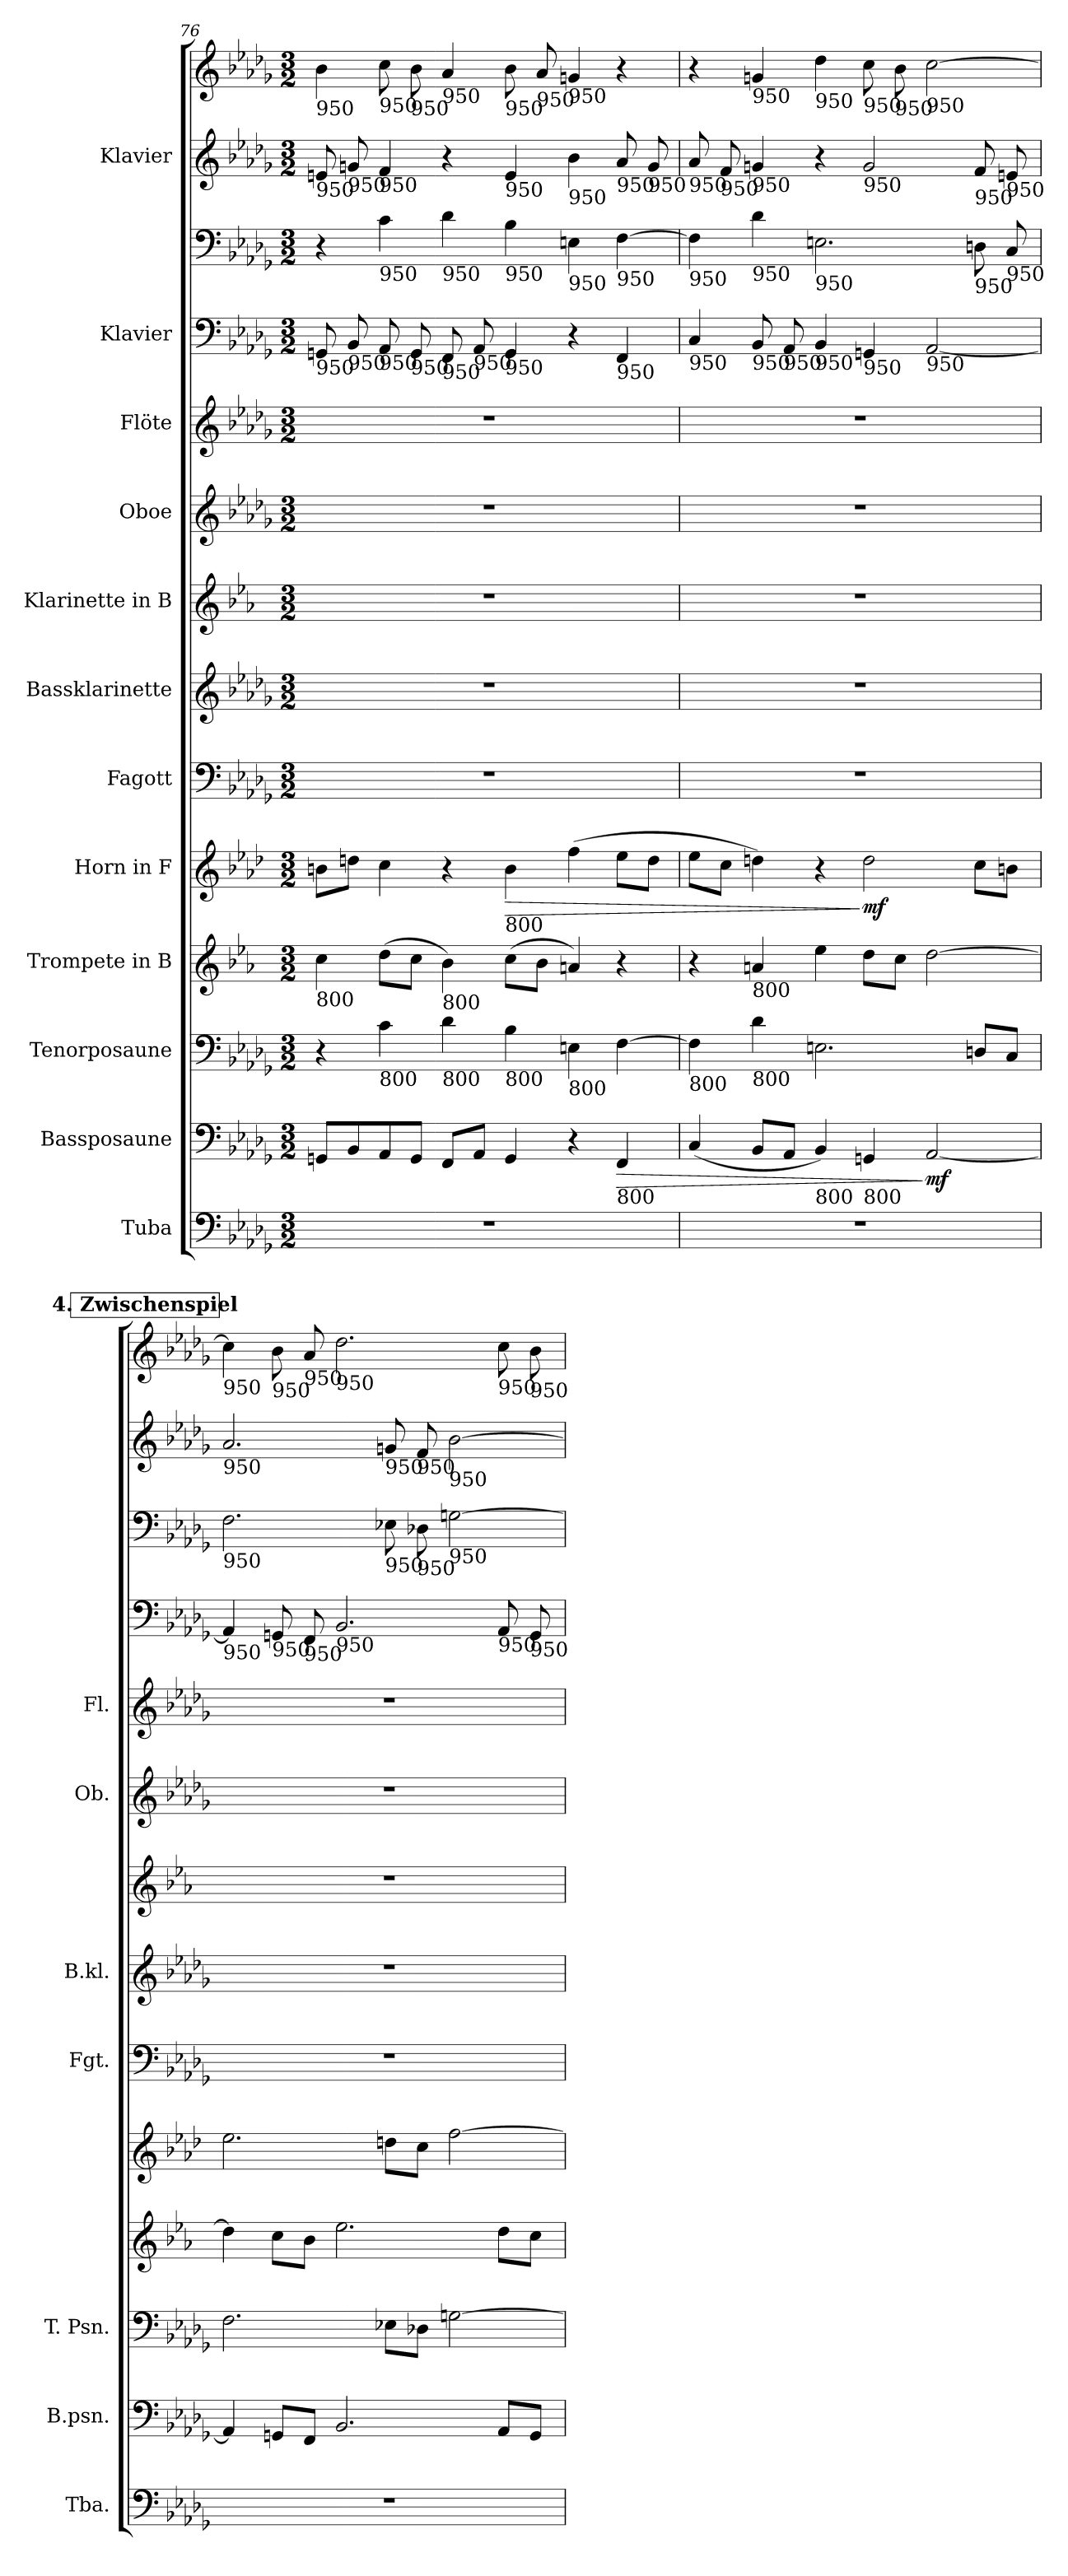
**kern	**kern	**dynam	**kern	**kern	**kern	**dynam	**kern	**kern	**kern	**kern	**kern	**kern	**kern	**kern	**kern
*part12	*part11	*part11	*part10	*part9	*part8	*part8	*part7	*part6	*part5	*part4	*part3	*part2	*part2	*part1	*part1
*staff14	*staff13	*staff13	*staff12	*staff11	*staff10	*staff10	*staff9	*staff8	*staff7	*staff6	*staff5	*staff4	*staff3	*staff2	*staff1
*I"Tuba	*I"Bassposaune	*	*I"Tenorposaune	*I"Trompete in B	*I"Horn in F	*	*I"Fagott	*I"Bassklarinette	*I"Klarinette in B	*I"Oboe	*I"Flöte	*I"Klavier	*	*I"Klavier	*
*I'Tba.	*I'B.psn.	*	*I'T. Psn.	*	*	*	*I'Fgt.	*I'B.kl.	*	*I'Ob.	*I'Fl.	*	*	*	*
*clefF4	*clefF4	*	*clefF4	*clefG2	*clefG2	*	*clefF4	*clefG2	*clefG2	*clefG2	*clefG2	*clefF4	*clefF4	*clefG2	*clefG2
*	*	*	*	*ITrd1c2	*ITrd4c7	*	*	*ITrd8c14	*ITrd1c2	*	*	*	*	*	*
*k[b-e-a-d-g-]	*k[b-e-a-d-g-]	*	*k[b-e-a-d-g-]	*k[b-e-a-d-g-]	*k[b-e-a-d-g-]	*	*k[b-e-a-d-g-]	*k[b-e-a-d-g-]	*k[b-e-a-d-g-]	*k[b-e-a-d-g-]	*k[b-e-a-d-g-]	*k[b-e-a-d-g-]	*k[b-e-a-d-g-]	*k[b-e-a-d-g-]	*k[b-e-a-d-g-]
*M3/2	*M3/2	*	*M3/2	*M3/2	*M3/2	*	*M3/2	*M3/2	*M3/2	*M3/2	*M3/2	*M3/2	*M3/2	*M3/2	*M3/2
=76	=76	=76	=76	=76	=76	=76	=76	=76	=76	=76	=76	=76	=76	=76	=76
!	!	!	!	!	!	!	!	!	!	!	!	!	!	!	!LO:TX:b:t=950
!	!	!	!	!	!	!	!	!	!	!	!	!	!	!LO:TX:b:t=950	!
!	!	!	!	!	!	!	!	!	!	!	!	!LO:TX:b:t=950	!	!	!
!	!	!	!	!LO:TX:b:t=800	!	!	!	!	!	!	!	!	!	!	!
1.r	8GGn/L	.	4r	4b-\	8en\L	.	1.r	1.r	1.r	1.r	1.r	8GGn/	4r	8en/	4b-\
!	!	!	!	!	!	!	!	!	!	!	!	!	!	!LO:TX:b:t=950	!
!	!	!	!	!	!	!	!	!	!	!	!	!LO:TX:b:t=950	!	!	!
.	8BB-/	.	.	.	8gn\J	.	.	.	.	.	.	8BB-/	.	8gn/	.
!	!	!	!	!	!	!	!	!	!	!	!	!	!	!	!LO:TX:b:t=950
!	!	!	!	!	!	!	!	!	!	!	!	!	!	!LO:TX:b:t=950	!
!	!	!	!	!	!	!	!	!	!	!	!	!	!LO:TX:b:t=950	!	!
!	!	!	!	!	!	!	!	!	!	!	!	!LO:TX:b:t=950	!	!	!
!	!	!	!LO:TX:b:t=800	!	!	!	!	!	!	!	!	!	!	!	!
.	8AA-/	.	4c\	(>8cc\L	4f\	.	.	.	.	.	.	8AA-/	4c\	4f/	8cc\
!	!	!	!	!	!	!	!	!	!	!	!	!	!	!	!LO:TX:b:t=950
!	!	!	!	!	!	!	!	!	!	!	!	!LO:TX:b:t=950	!	!	!
.	8GG/J	.	.	8b-\J	.	.	.	.	.	.	.	8GG/	.	.	8b-\
!	!	!	!	!	!	!	!	!	!	!	!	!	!	!	!LO:TX:b:t=950
!	!	!	!	!	!	!	!	!	!	!	!	!	!LO:TX:b:t=950	!	!
!	!	!	!	!	!	!	!	!	!	!	!	!LO:TX:b:t=950	!	!	!
!	!	!	!	!LO:TX:b:t=800	!	!	!	!	!	!	!	!	!	!	!
!	!	!	!LO:TX:b:t=800	!	!	!	!	!	!	!	!	!	!	!	!
.	8FF/L	.	4d-\	4a-\)	4r	.	.	.	.	.	.	8FF/	4d-\	4r	4a-/
!	!	!	!	!	!	!	!	!	!	!	!	!LO:TX:b:t=950	!	!	!
.	8AA-/J	.	.	.	.	.	.	.	.	.	.	8AA-/	.	.	.
!	!	!	!	!	!	!	!	!	!	!	!	!	!	!	!LO:TX:b:t=950
!	!	!	!	!	!	!	!	!	!	!	!	!	!	!LO:TX:b:t=950	!
!	!	!	!	!	!	!	!	!	!	!	!	!	!LO:TX:b:t=950	!	!
!	!	!	!	!	!	!	!	!	!	!	!	!LO:TX:b:t=950	!	!	!
!	!	!	!	!	!LO:TX:b:t=800	!	!	!	!	!	!	!	!	!	!
!	!	!	!LO:TX:b:t=800	!	!	!	!	!	!	!	!	!	!	!	!
!	!	!	!	!	!	!LO:HP:b	!	!	!	!	!	!	!	!	!
.	4GG/	.	4B-\	(>8b-\L	4e\	>	.	.	.	.	.	4GG/	4B-\	4e/	8b-\
!	!	!	!	!	!	!	!	!	!	!	!	!	!	!	!LO:TX:b:t=950
.	.	.	.	8a-\J	.	.	.	.	.	.	.	.	.	.	8a-/
!	!	!	!	!	!	!	!	!	!	!	!	!	!	!	!LO:TX:b:t=950
!	!	!	!	!	!	!	!	!	!	!	!	!	!	!LO:TX:b:t=950	!
!	!	!	!	!	!	!	!	!	!	!	!	!	!LO:TX:b:t=950	!	!
!	!	!	!LO:TX:b:t=800	!	!	!	!	!	!	!	!	!	!	!	!
.	4r	.	4En\	4gn/)	(>4b-\	.	.	.	.	.	.	4r	4En\	4b-\	4gn/
!	!	!	!	!	!	!	!	!	!	!	!	!	!	!LO:TX:b:t=950	!
!	!	!	!	!	!	!	!	!	!	!	!	!	!LO:TX:b:t=950	!	!
!	!	!	!	!	!	!	!	!	!	!	!	!LO:TX:b:t=950	!	!	!
!	!LO:TX:b:t=800	!	!	!	!	!	!	!	!	!	!	!	!	!	!
!	!	!LO:HP:b	!	!	!	!	!	!	!	!	!	!	!	!	!
.	4FF/	>	[4F\	4r	8a-\L	.	.	.	.	.	.	4FF/	[4F\	8a-/	4r
!	!	!	!	!	!	!	!	!	!	!	!	!	!	!LO:TX:b:t=950	!
.	.	.	.	.	8g\J	.	.	.	.	.	.	.	.	8g/	.
=77	=77	=77	=77	=77	=77	=77	=77	=77	=77	=77	=77	=77	=77	=77	=77
!	!	!	!	!	!	!	!	!	!	!	!	!	!	!LO:TX:b:t=950	!
!	!	!	!	!	!	!	!	!	!	!	!	!	!LO:TX:b:t=950	!	!
!	!	!	!	!	!	!	!	!	!	!	!	!LO:TX:b:t=950	!	!	!
!	!	!	!LO:TX:b:t=800	!	!	!	!	!	!	!	!	!	!	!	!
1.r	(<4C/	.	4F\]	4r	8a-\L	.	1.r	1.r	1.r	1.r	1.r	4C/	4F\]	8a-/	4r
!	!	!	!	!	!	!	!	!	!	!	!	!	!	!LO:TX:b:t=950	!
.	.	.	.	.	8f\J	.	.	.	.	.	.	.	.	8f/	.
!	!	!	!	!	!	!	!	!	!	!	!	!	!	!	!LO:TX:b:t=950
!	!	!	!	!	!	!	!	!	!	!	!	!	!	!LO:TX:b:t=950	!
!	!	!	!	!	!	!	!	!	!	!	!	!	!LO:TX:b:t=950	!	!
!	!	!	!	!	!	!	!	!	!	!	!	!LO:TX:b:t=950	!	!	!
!	!	!	!	!LO:TX:b:t=800	!	!	!	!	!	!	!	!	!	!	!
!	!	!	!LO:TX:b:t=800	!	!	!	!	!	!	!	!	!	!	!	!
.	8BB-/L	.	4d-\	4gn/	4gn\)	.	.	.	.	.	.	8BB-/	4d-\	4gn/	4gn/
!	!	!	!	!	!	!	!	!	!	!	!	!LO:TX:b:t=950	!	!	!
.	8AA-/J	.	.	.	.	.	.	.	.	.	.	8AA-/	.	.	.
!	!	!	!	!	!	!	!	!	!	!	!	!	!	!	!LO:TX:b:t=950
!	!	!	!	!	!	!	!	!	!	!	!	!	!LO:TX:b:t=950	!	!
!	!	!	!	!	!	!	!	!	!	!	!	!LO:TX:b:t=950	!	!	!
!	!LO:TX:b:t=800	!	!	!	!	!	!	!	!	!	!	!	!	!	!
.	4BB-/)	.	2.En\	4dd-\	4r	.	.	.	.	.	.	4BB-/	2.En\	4r	4dd-\
!	!	!	!	!	!	!	!	!	!	!	!	!	!	!	!LO:TX:b:t=950
!	!	!	!	!	!	!	!	!	!	!	!	!	!	!LO:TX:b:t=950	!
!	!	!	!	!	!	!	!	!	!	!	!	!LO:TX:b:t=950	!	!	!
!	!LO:TX:b:t=800	!	!	!	!	!	!	!	!	!	!	!	!	!	!
!	!	!	!	!	!	!LO:DY:n=1:b	!	!	!	!	!	!	!	!	!
.	4GGn/	.	.	8cc\L	2g\	] mf	.	.	.	.	.	4GGn/	.	2g/	8cc\
!	!	!	!	!	!	!	!	!	!	!	!	!	!	!	!LO:TX:b:t=950
.	.	.	.	8b-\J	.	.	.	.	.	.	.	.	.	.	8b-\
!	!	!	!	!	!	!	!	!	!	!	!	!	!	!	!LO:TX:b:t=950
!	!	!	!	!	!	!	!	!	!	!	!	!LO:TX:b:t=950	!	!	!
!	!	!LO:DY:n=1:b	!	!	!	!	!	!	!	!	!	!	!	!	!
.	[2AA-/	] mf	.	[2cc\	.	.	.	.	.	.	.	[2AA-/	.	.	[2cc\
!	!	!	!	!	!	!	!	!	!	!	!	!	!	!LO:TX:b:t=950	!
!	!	!	!	!	!	!	!	!	!	!	!	!	!LO:TX:b:t=950	!	!
.	.	.	8Dn/L	.	8f\L	.	.	.	.	.	.	.	8Dn\	8f/	.
!	!	!	!	!	!	!	!	!	!	!	!	!	!	!LO:TX:b:t=950	!
!	!	!	!	!	!	!	!	!	!	!	!	!	!LO:TX:b:t=950	!	!
.	.	.	8C/J	.	8en\J	.	.	.	.	.	.	.	8C/	8en/	.
!!LO:PB:g=z
!!LO:REH:place=s1:a:B:fs=14:t=4. Zwischenspiel
=78	=78	=78	=78	=78	=78	=78	=78	=78	=78	=78	=78	=78	=78	=78	=78
!	!	!	!	!	!	!	!	!	!	!	!	!	!	!	!LO:TX:b:t=950
!	!	!	!	!	!	!	!	!	!	!	!	!	!	!LO:TX:b:t=950	!
!	!	!	!	!	!	!	!	!	!	!	!	!	!LO:TX:b:t=950	!	!
!	!	!	!	!	!	!	!	!	!	!	!	!LO:TX:b:t=950	!	!	!
1.r	4AA-/]	.	2.F\	4cc\]	2.a-\	.	1.r	1.r	1.r	1.r	1.r	4AA-/]	2.F\	2.a-/	4cc\]
!	!	!	!	!	!	!	!	!	!	!	!	!	!	!	!LO:TX:b:t=950
!	!	!	!	!	!	!	!	!	!	!	!	!LO:TX:b:t=950	!	!	!
.	8GGn/L	.	.	8b-\L	.	.	.	.	.	.	.	8GGn/	.	.	8b-\
!	!	!	!	!	!	!	!	!	!	!	!	!	!	!	!LO:TX:b:t=950
!	!	!	!	!	!	!	!	!	!	!	!	!LO:TX:b:t=950	!	!	!
.	8FF/J	.	.	8a-\J	.	.	.	.	.	.	.	8FF/	.	.	8a-/
!	!	!	!	!	!	!	!	!	!	!	!	!	!	!	!LO:TX:b:t=950
!	!	!	!	!	!	!	!	!	!	!	!	!LO:TX:b:t=950	!	!	!
.	2.BB-/	.	.	2.dd-\	.	.	.	.	.	.	.	2.BB-/	.	.	2.dd-\
!	!	!	!	!	!	!	!	!	!	!	!	!	!	!LO:TX:b:t=950	!
!	!	!	!	!	!	!	!	!	!	!	!	!	!LO:TX:b:t=950	!	!
.	.	.	8E-X\L	.	8gn\L	.	.	.	.	.	.	.	8E-X\	8gn/	.
!	!	!	!	!	!	!	!	!	!	!	!	!	!	!LO:TX:b:t=950	!
!	!	!	!	!	!	!	!	!	!	!	!	!	!LO:TX:b:t=950	!	!
.	.	.	8D-X\J	.	8f\J	.	.	.	.	.	.	.	8D-X\	8f/	.
!	!	!	!	!	!	!	!	!	!	!	!	!	!	!LO:TX:b:t=950	!
!	!	!	!	!	!	!	!	!	!	!	!	!	!LO:TX:b:t=950	!	!
.	.	.	[2Gn\	.	[2b-\	.	.	.	.	.	.	.	[2Gn\	[2b-\	.
!	!	!	!	!	!	!	!	!	!	!	!	!	!	!	!LO:TX:b:t=950
!	!	!	!	!	!	!	!	!	!	!	!	!LO:TX:b:t=950	!	!	!
.	8AA-/L	.	.	8cc\L	.	.	.	.	.	.	.	8AA-/	.	.	8cc\
!	!	!	!	!	!	!	!	!	!	!	!	!	!	!	!LO:TX:b:t=950
!	!	!	!	!	!	!	!	!	!	!	!	!LO:TX:b:t=950	!	!	!
.	8GG/J	.	.	8b-\J	.	.	.	.	.	.	.	8GG/	.	.	8b-\
=	=	=	=	=	=	=	=	=	=	=	=	=	=	=	=
*-	*-	*-	*-	*-	*-	*-	*-	*-	*-	*-	*-	*-	*-	*-	*-
